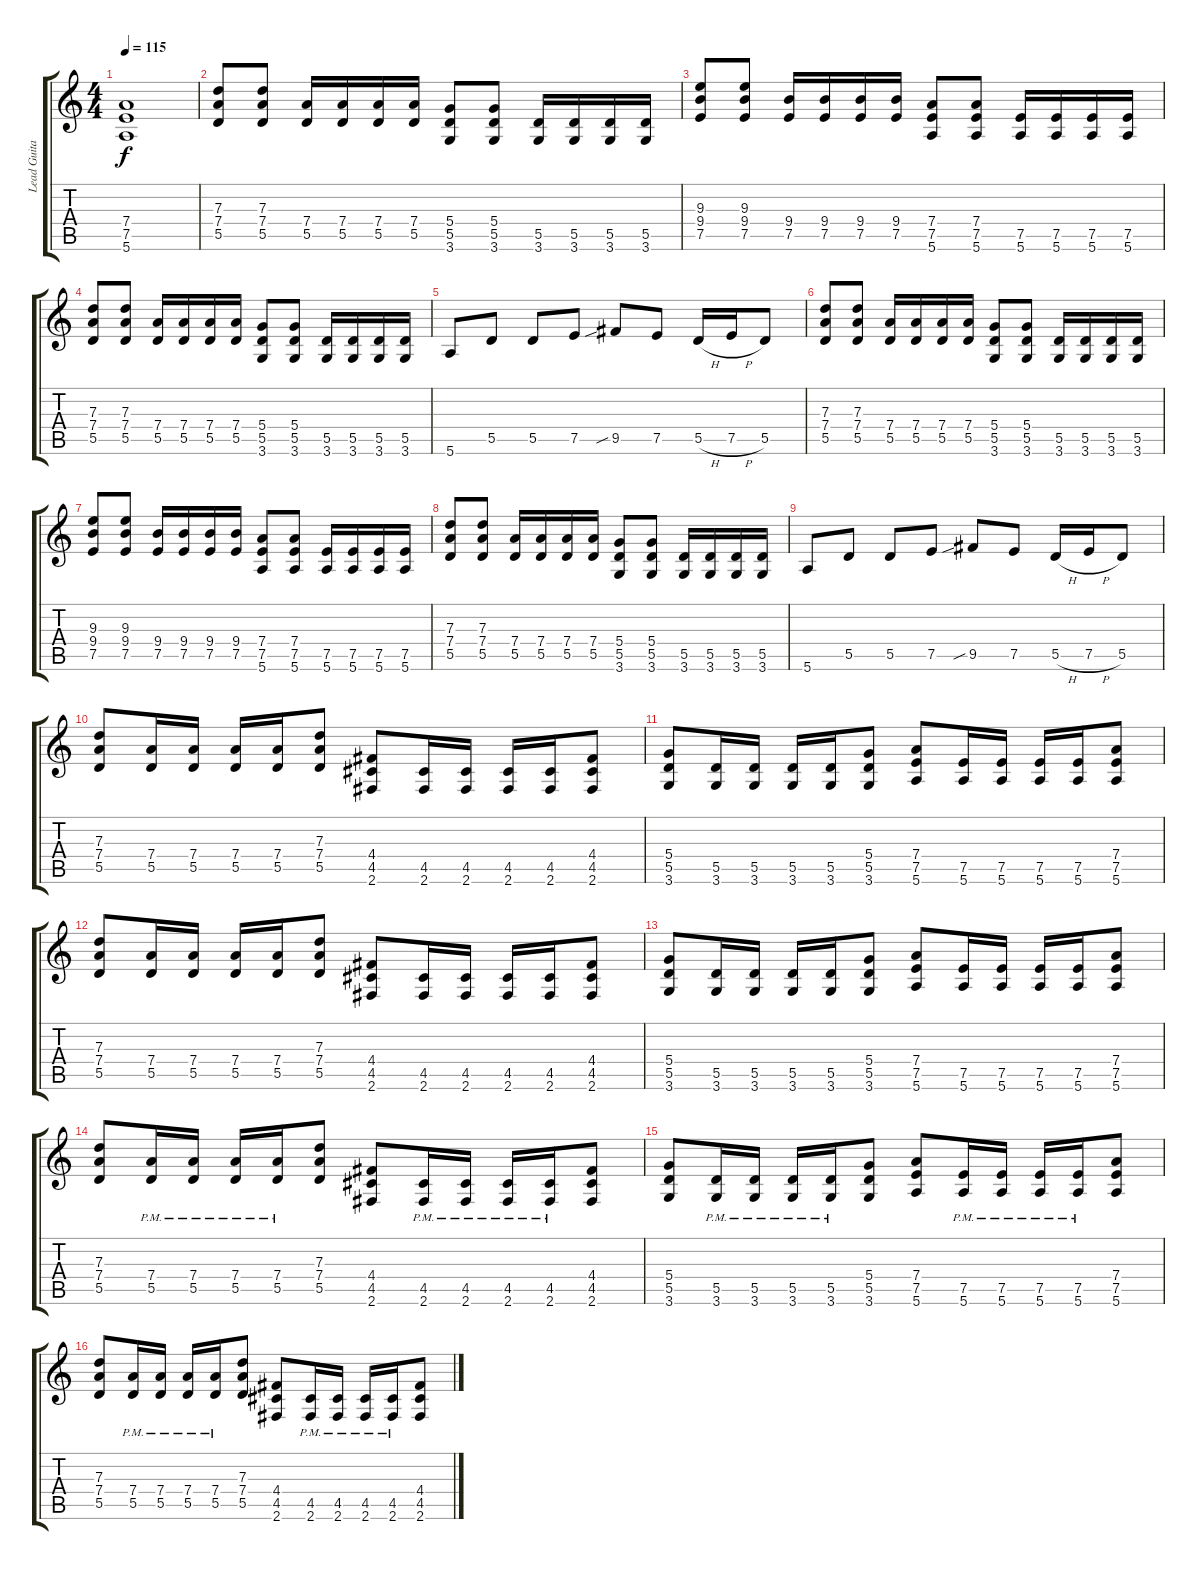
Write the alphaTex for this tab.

\track ("Lead Guitar" "Lead Guita") {instrument distortionguitar}
\staff {score tabs}
\tuning (E4 B3 G3 D3 A2 E2) {hide}
\ts (4 4)
\tempo 115
\clef g2
\ks c
(7.4{t} 7.5{t} 5.6{t}).1{dy f} |
(7.3 7.4 5.5).8 (7.3 7.4 5.5).8 (7.4 5.5).16 (7.4 5.5).16 (7.4 5.5).16 (7.4 5.5).16 (5.4 5.5 3.6).8 (5.4 5.5 3.6).8 (5.5 3.6).16 (5.5 3.6).16 (5.5 3.6).16 (5.5 3.6).16 |
(9.3 9.4 7.5).8 (9.3 9.4 7.5).8 (9.4 7.5).16 (9.4 7.5).16 (9.4 7.5).16 (9.4 7.5).16 (7.4 7.5 5.6).8 (7.4 7.5 5.6).8 (7.5 5.6).16 (7.5 5.6).16 (7.5 5.6).16 (7.5 5.6).16 |
(7.3 7.4 5.5).8 (7.3 7.4 5.5).8 (7.4 5.5).16 (7.4 5.5).16 (7.4 5.5).16 (7.4 5.5).16 (5.4 5.5 3.6).8 (5.4 5.5 3.6).8 (5.5 3.6).16 (5.5 3.6).16 (5.5 3.6).16 (5.5 3.6).16 |
5.6.8 5.5.8 5.5.8 7.5.8 9.5{sib}.8 7.5.8 5.5{h}.16 7.5{h}.16 5.5.8 |
(7.3 7.4 5.5).8 (7.3 7.4 5.5).8 (7.4 5.5).16 (7.4 5.5).16 (7.4 5.5).16 (7.4 5.5).16 (5.4 5.5 3.6).8 (5.4 5.5 3.6).8 (5.5 3.6).16 (5.5 3.6).16 (5.5 3.6).16 (5.5 3.6).16 |
(9.3 9.4 7.5).8 (9.3 9.4 7.5).8 (9.4 7.5).16 (9.4 7.5).16 (9.4 7.5).16 (9.4 7.5).16 (7.4 7.5 5.6).8 (7.4 7.5 5.6).8 (7.5 5.6).16 (7.5 5.6).16 (7.5 5.6).16 (7.5 5.6).16 |
(7.3 7.4 5.5).8 (7.3 7.4 5.5).8 (7.4 5.5).16 (7.4 5.5).16 (7.4 5.5).16 (7.4 5.5).16 (5.4 5.5 3.6).8 (5.4 5.5 3.6).8 (5.5 3.6).16 (5.5 3.6).16 (5.5 3.6).16 (5.5 3.6).16 |
5.6.8 5.5.8 5.5.8 7.5.8 9.5{sib}.8 7.5.8 5.5{h}.16 7.5{h}.16 5.5.8 |
(7.3 7.4 5.5).8 (7.4 5.5).16 (7.4 5.5).16 (7.4 5.5).16 (7.4 5.5).16 (7.3 7.4 5.5).8 (4.4 4.5 2.6).8 (4.5 2.6).16 (4.5 2.6).16 (4.5 2.6).16 (4.5 2.6).16 (4.4 4.5 2.6).8 |
(5.4 5.5 3.6).8 (5.5 3.6).16 (5.5 3.6).16 (5.5 3.6).16 (5.5 3.6).16 (5.4 5.5 3.6).8 (7.4 7.5 5.6).8 (7.5 5.6).16 (7.5 5.6).16 (7.5 5.6).16 (7.5 5.6).16 (7.4 7.5 5.6).8 |
(7.3 7.4 5.5).8 (7.4 5.5).16 (7.4 5.5).16 (7.4 5.5).16 (7.4 5.5).16 (7.3 7.4 5.5).8 (4.4 4.5 2.6).8 (4.5 2.6).16 (4.5 2.6).16 (4.5 2.6).16 (4.5 2.6).16 (4.4 4.5 2.6).8 |
(5.4 5.5 3.6).8 (5.5 3.6).16 (5.5 3.6).16 (5.5 3.6).16 (5.5 3.6).16 (5.4 5.5 3.6).8 (7.4 7.5 5.6).8 (7.5 5.6).16 (7.5 5.6).16 (7.5 5.6).16 (7.5 5.6).16 (7.4 7.5 5.6).8 |
(7.3 7.4 5.5).8 (7.4{pm} 5.5{pm}).16 (7.4{pm} 5.5{pm}).16 (7.4{pm} 5.5{pm}).16 (7.4{pm} 5.5{pm}).16 (7.3 7.4 5.5).8 (4.4 4.5 2.6).8 (4.5{pm} 2.6{pm}).16 (4.5{pm} 2.6{pm}).16 (4.5{pm} 2.6{pm}).16 (4.5{pm} 2.6{pm}).16 (4.4 4.5 2.6).8 |
(5.4 5.5 3.6).8 (5.5{pm} 3.6{pm}).16 (5.5{pm} 3.6{pm}).16 (5.5{pm} 3.6{pm}).16 (5.5{pm} 3.6{pm}).16 (5.4 5.5 3.6).8 (7.4 7.5 5.6).8 (7.5{pm} 5.6{pm}).16 (7.5{pm} 5.6{pm}).16 (7.5{pm} 5.6{pm}).16 (7.5{pm} 5.6{pm}).16 (7.4 7.5 5.6).8 |
(7.3 7.4 5.5).8 (7.4{pm} 5.5{pm}).16 (7.4{pm} 5.5{pm}).16 (7.4{pm} 5.5{pm}).16 (7.4{pm} 5.5{pm}).16 (7.3 7.4 5.5).8 (4.4 4.5 2.6).8 (4.5{pm} 2.6{pm}).16 (4.5{pm} 2.6{pm}).16 (4.5{pm} 2.6{pm}).16 (4.5{pm} 2.6{pm}).16 (4.4 4.5 2.6).8
